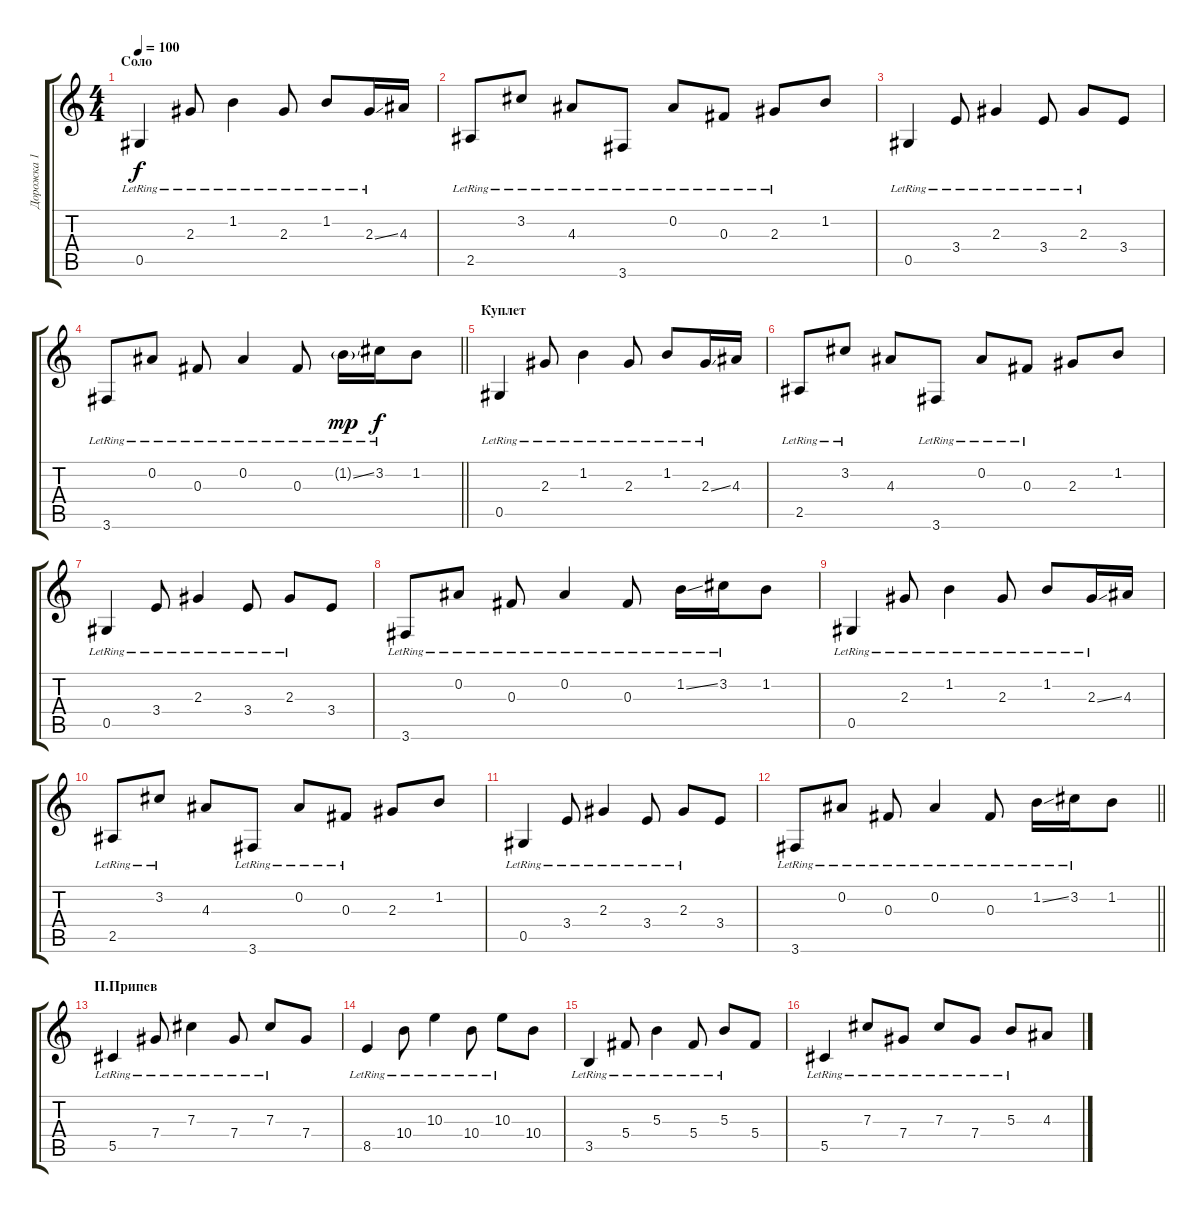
\track ("Дорожка 1" "Дорожка 1") {instrument acousticguitarsteel}
\staff {score tabs}
\tuning (Eb4 Bb3 Gb3 Db3 Ab2 Eb2) {hide}
\ts (4 4)
\section ("" "Соло")
\tempo 100
\clef g2
\ks c
0.5{lr}.4{dy f} 2.3{lr}.8 1.2{lr}.4 2.3{lr}.8 1.2{lr}.8 2.3{ss lr}.16 4.3.16 |
2.5{lr}.8 3.2{lr}.8 4.3{lr}.8 3.6{lr}.8 0.2{lr}.8 0.3{lr}.8 2.3{lr}.8 1.2.8 |
0.5{lr}.4 3.4{lr}.8 2.3{lr}.4 3.4{lr}.8 2.3{lr}.8 3.4.8 |
\barLineRight lightlight
3.6{lr}.8 0.2{lr}.8 0.3{lr}.8 0.2{lr}.4 0.3{lr}.8 1.2{ss g lr}.16{dy mp} 3.2{lr}.16{dy f} 1.2.8 |
\section ("" "Куплет")
0.5{lr}.4 2.3{lr}.8 1.2{lr}.4 2.3{lr}.8 1.2{lr}.8 2.3{ss lr}.16 4.3.16 |
2.5{lr}.8 3.2{lr}.8 4.3.8 3.6{lr}.8 0.2{lr}.8 0.3{lr}.8 2.3.8 1.2.8 |
0.5{lr}.4 3.4{lr}.8 2.3{lr}.4 3.4{lr}.8 2.3{lr}.8 3.4.8 |
3.6{lr}.8 0.2{lr}.8 0.3{lr}.8 0.2{lr}.4 0.3{lr}.8 1.2{ss lr}.16 3.2{lr}.16 1.2.8 |
0.5{lr}.4 2.3{lr}.8 1.2{lr}.4 2.3{lr}.8 1.2{lr}.8 2.3{ss lr}.16 4.3.16 |
2.5{lr}.8 3.2{lr}.8 4.3.8 3.6{lr}.8 0.2{lr}.8 0.3{lr}.8 2.3.8 1.2.8 |
0.5{lr}.4 3.4{lr}.8 2.3{lr}.4 3.4{lr}.8 2.3{lr}.8 3.4.8 |
\barLineRight lightlight
3.6{lr}.8 0.2{lr}.8 0.3{lr}.8 0.2{lr}.4 0.3{lr}.8 1.2{ss lr}.16 3.2{lr}.16 1.2.8 |
\section ("" "П.Припев")
5.5{lr}.4 7.4{lr}.8 7.3{lr}.4 7.4{lr}.8 7.3{lr}.8 7.4.8 |
8.5{lr}.4 10.4{lr}.8 10.3{lr}.4 10.4{lr}.8 10.3{lr}.8 10.4.8 |
3.5{lr}.4 5.4{lr}.8 5.3{lr}.4 5.4{lr}.8 5.3{lr}.8 5.4.8 |
5.5{lr}.4 7.3{lr}.8 7.4{lr}.8 7.3{lr}.8 7.4{lr}.8 5.3{lr}.8 4.3.8
